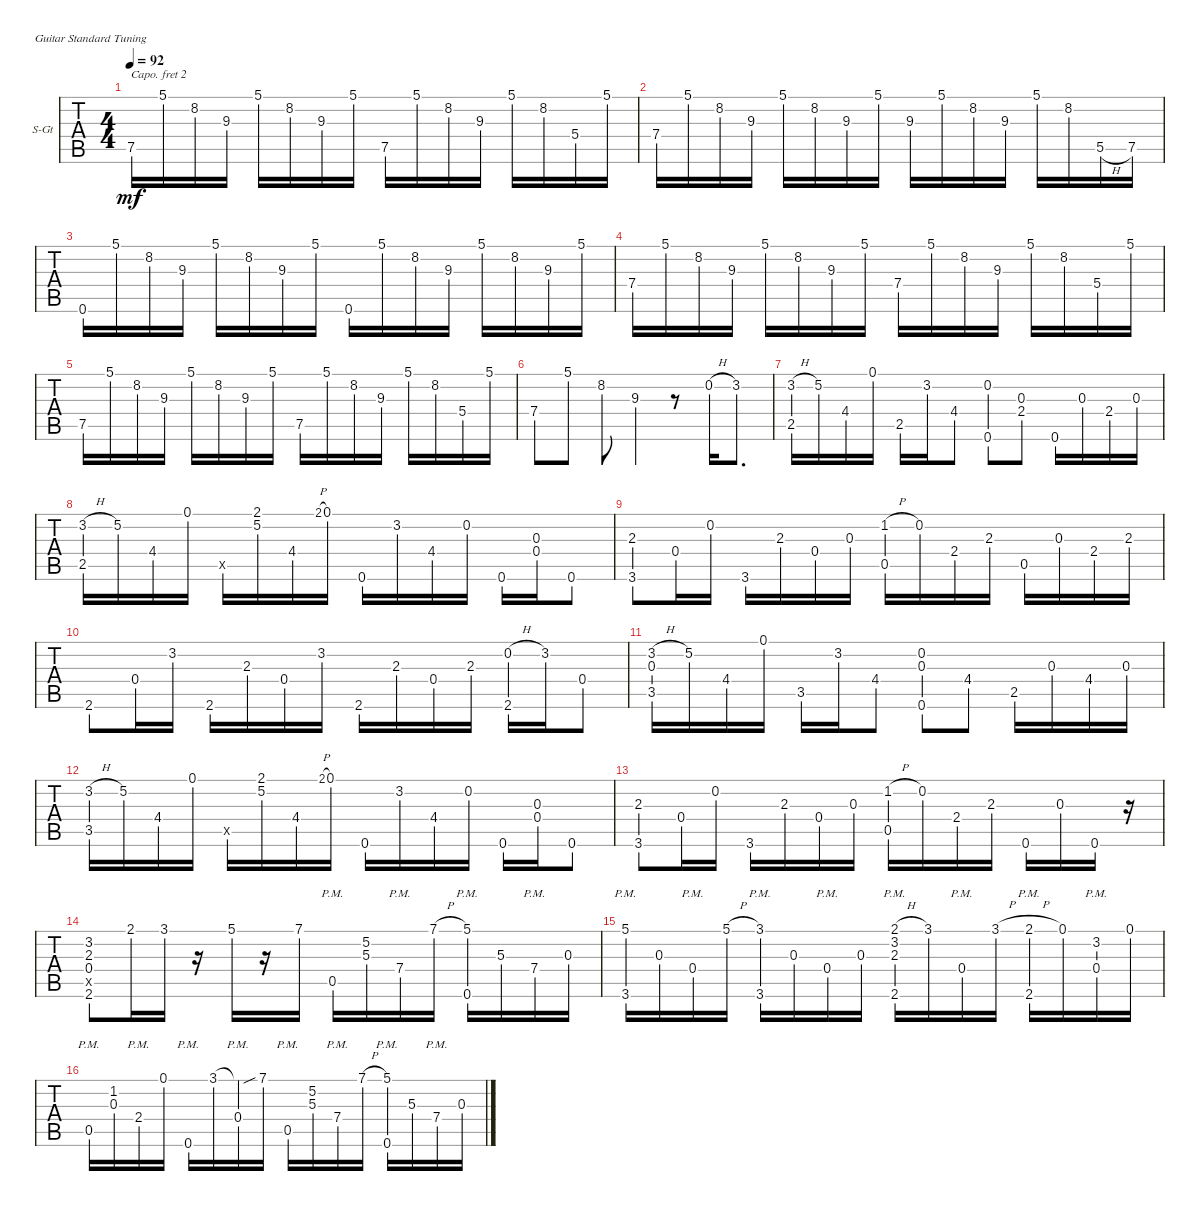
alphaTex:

\defaultSystemsLayout 4
\bracketExtendMode groupsimilarinstruments
\firstSystemTrackNameOrientation horizontal
\otherSystemsTrackNameOrientation horizontal
\track ("Steel Guitar" "S-Gt") {instrument acousticguitarsteel}
\staff {tabs}
\capo 2
\tuning (E4 B3 G3 D3 A2 E2)
\ts (4 4)
\tempo 92
\clef g2
\ks c
7.5.16{dy mf} 5.1.16 8.2.16 9.3.16 5.1.16 8.2.16 9.3.16 5.1.16 7.5.16 5.1.16 8.2.16 9.3.16 5.1.16 8.2.16 5.4.16 5.1.16 |
7.4.16 5.1.16 8.2.16 9.3.16 5.1.16 8.2.16 9.3.16 5.1.16 9.3.16 5.1.16 8.2.16 9.3.16 5.1.16 8.2.16 5.5{h}.16 7.5.16 |
0.6.16 5.1.16 8.2.16 9.3.16 5.1.16 8.2.16 9.3.16 5.1.16 0.6.16 5.1.16 8.2.16 9.3.16 5.1.16 8.2.16 9.3.16 5.1.16 |
7.4.16 5.1.16 8.2.16 9.3.16 5.1.16 8.2.16 9.3.16 5.1.16 7.4.16 5.1.16 8.2.16 9.3.16 5.1.16 8.2.16 5.4.16 5.1.16 |
7.5.16 5.1.16 8.2.16 9.3.16 5.1.16 8.2.16 9.3.16 5.1.16 7.5.16 5.1.16 8.2.16 9.3.16 5.1.16 8.2.16 5.4.16 5.1.16 |
7.4.8 5.1.8 8.2.8 9.3.4 r.8 0.2{h}.16 3.2.8{d} |
(3.2{h} 2.5).16 5.2.16 4.4.16 0.1.16 2.5.16 3.2.16 4.4.8 (0.2 0.6).8 (0.3 2.4).8 0.6.16 0.3.16 2.4.16 0.3.16 |
(2.5 3.2{h}).16 5.2.16 4.4.16 0.1.16 0.5{x}.16 (2.1 5.2).16 4.4.16 2.1{h}.8{gr onbeat} 0.1.16 0.6.16 3.2.16 4.4.16 0.2.16 0.6.16 (0.4 0.3).16 0.6.8 |
(3.6 2.3).8 0.4.16 0.2.16 3.6.16 2.3.16 0.4.16 0.3.16 (1.2{h} 0.5).16 0.2.16 2.4.16 2.3.16 0.5.16 0.3.16 2.4.16 2.3.16 |
2.6.8 0.4.16 3.2.16 2.6.16 2.3.16 0.4.16 3.2.16 2.6.16 2.3.16 0.4.16 2.3.16 (2.6 0.2{h}).16 3.2.16 0.4.8 |
(3.2{h} 3.5 0.3).16 5.2.16 4.4.16 0.1.16 3.5.16 3.2.16 4.4.8 (0.2 0.6 0.3).8 4.4.8 2.5.16 0.3.16 4.4.16 0.3.16 |
(3.5 3.2{h}).16 5.2.16 4.4.16 0.1.16 0.5{x}.16 (2.1 5.2).16 4.4.16 2.1{h}.8{gr onbeat} 0.1.16 0.6.16 3.2.16 4.4.16 0.2.16 0.6.16 (0.4 0.3).16 0.6.8 |
(3.6 2.3).8 0.4.16 0.2.16 3.6.16 2.3.16 0.4.16 0.3.16 (1.2{h} 0.5).16 0.2.16 2.4.16 2.3.16 0.6.16 0.3.16 0.6.16 r.16 |
(2.6 0.5{x} 0.4 2.3 3.2).8 2.1.16 3.1.16 r.16 5.1.16 r.16 7.1.16 0.5{pm}.16 (5.3 5.2).16 7.4{pm}.16 7.1{h}.16 (5.1 0.6{pm}).16 5.3.16 7.4{pm}.16 0.3.16 |
(3.6{pm} 5.1).16 0.3.16 0.4{pm}.16 5.1{h}.16 (3.1 3.6{pm}).16 0.3.16 0.4{pm}.16 0.3.16 (2.6{pm} 2.3 3.2 2.1{h}).16 3.1.16 0.4{pm}.16 3.1{h}.16 (2.1{h} 2.6{pm}).16 0.1.16 (3.2 0.4{pm}).16 0.1.16 |
0.5{pm}.16 (0.3 1.2).16 2.4{pm}.16 0.1.16 0.6{pm}.16 3.1.16 (0.4{pm} 3.1{sou t}).16 7.1.16 0.5{pm}.16 (5.3 5.2).16 7.4{pm}.16 7.1{h}.16 (5.1 0.6{pm}).16 5.3.16 7.4{pm}.16 0.3.16
